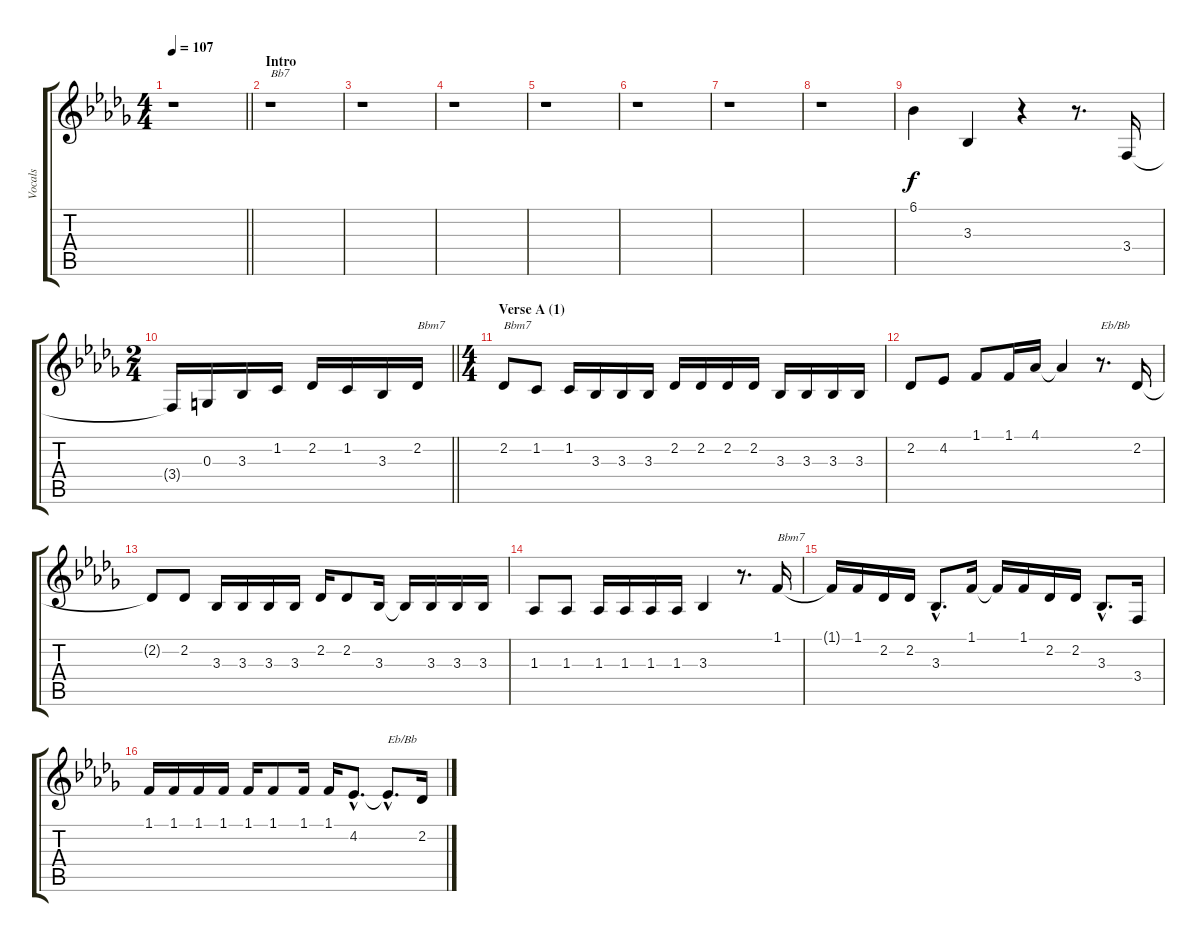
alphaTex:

\track ("Vocals" "Vocals") {instrument sopranosax}
\staff {score tabs}
\tuning (E4 B3 G3 D3 A2 E2) {hide}
\ts (4 4)
\tempo 107
\clef g2
\barLineRight lightlight
\ks bbminor
r.1{dy f instrument sopranosax} |
\section ("" "Intro")
r.1{txt "Bb7"} |
r.1 |
r.1 |
r.1 |
r.1 |
r.1 |
r.1 |
6.1.4 3.3.4 r.4 r.8{d} 3.4.16 |
\ts (2 4)
\barLineRight lightlight
3.4{t}.16 0.3.16 3.3.16 1.2.16 2.2.16 1.2.16 3.3.16 2.2.16{txt "Bbm7"} |
\ts (4 4)
\section ("" "Verse A (1)")
2.2.8{txt "Bbm7"} 1.2.8 1.2.16 3.3.16 3.3.16 3.3.16 2.2.16 2.2.16 2.2.16 2.2.16 3.3.16 3.3.16 3.3.16 3.3.16 |
2.2.8 4.2.8 1.1.8 1.1.16 4.1.16 4.1{t}.4 r.8{d txt "Eb/Bb"} 2.2.16 |
2.2{t}.8 2.2.8 3.3.16 3.3.16 3.3.16 3.3.16 2.2.16 2.2.8 3.3.16 3.3{t}.16 3.3.16 3.3.16 3.3.16 |
1.3.8 1.3.8 1.3.16 1.3.16 1.3.16 1.3.16 3.3.4 r.8{d} 1.1.16{txt "Bbm7"} |
1.1{t}.16 1.1.16 2.2.16 2.2.16 3.3{hac}.8{d} 1.1.16 1.1{t}.16 1.1.16 2.2.16 2.2.16 3.3{hac}.8{d} 3.4.16 |
1.1.16 1.1.16 1.1.16 1.1.16 1.1.16 1.1.8 1.1.16 1.1.16 4.2{hac}.8{d} 4.2{hac t}.8{d txt "Eb/Bb"} 2.2.16
